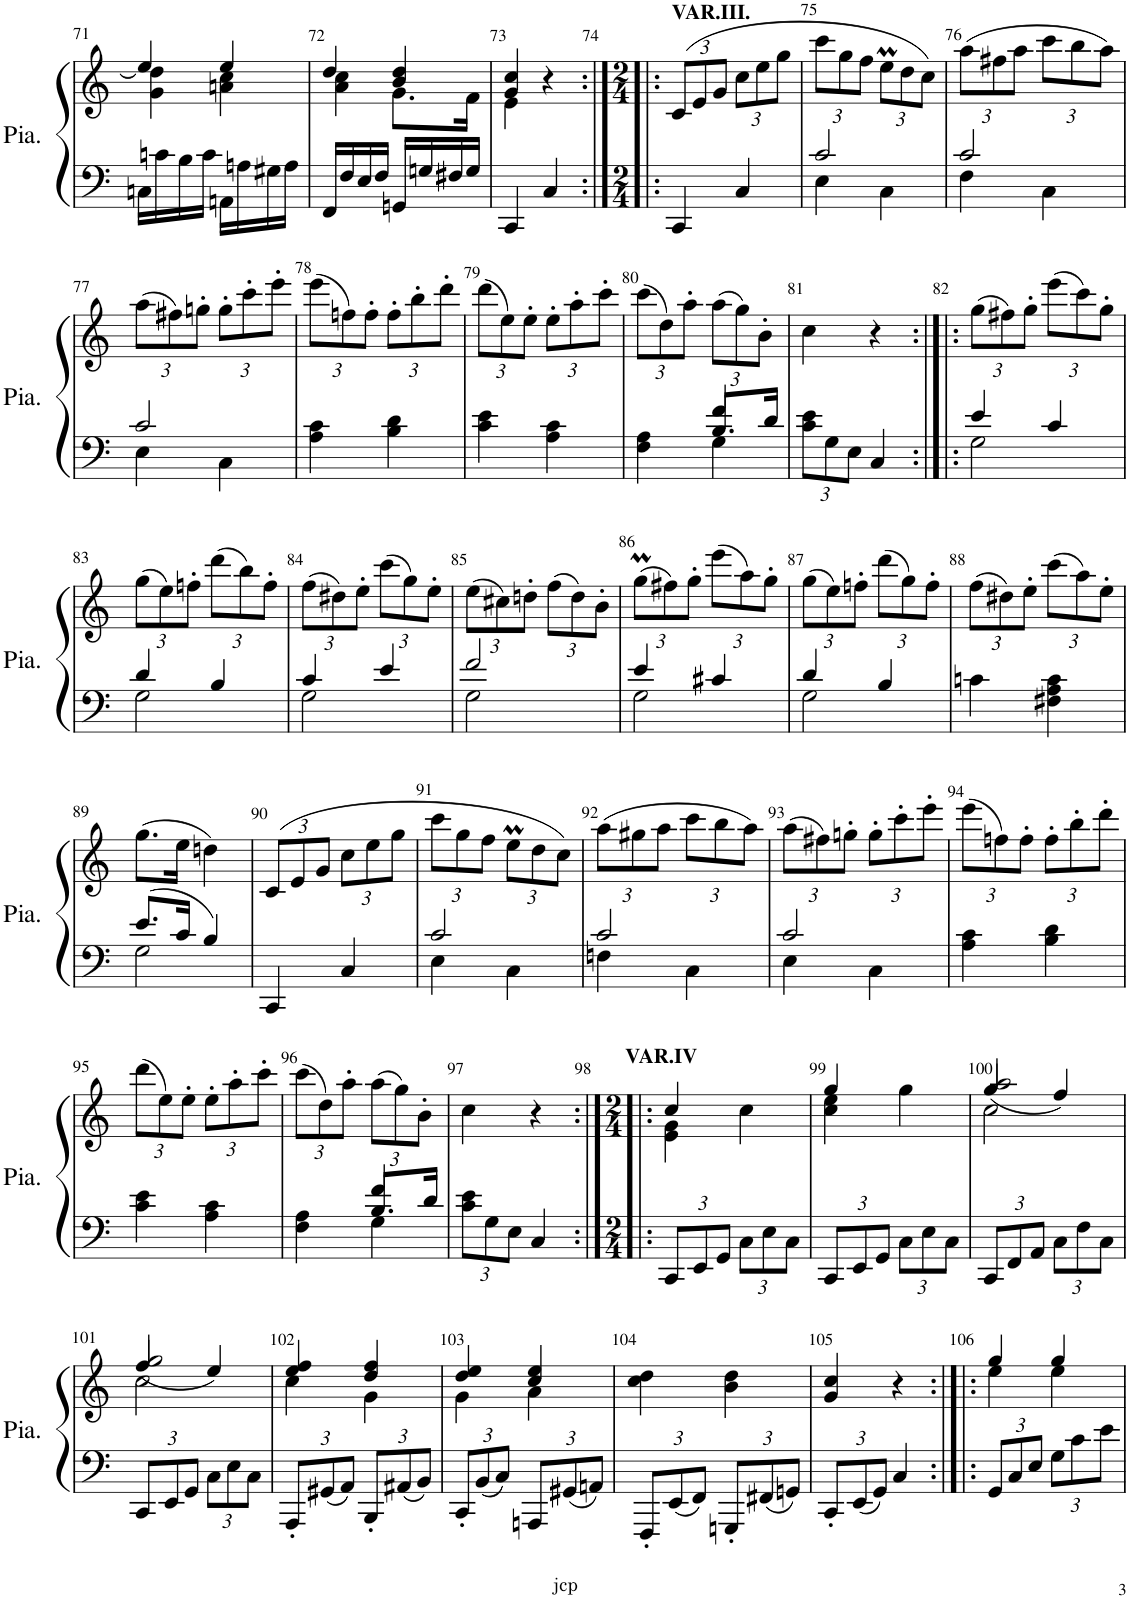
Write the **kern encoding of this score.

**kern	**kern
*part1	*part1
*staff2	*staff1
*I"Piano	*
*I'Pia.	*
!!LO:PB:g=z
*clefF4	*clefG2
*k[]	*k[]
*M2/4	*M2/4
=71	=71
*	*^
16Cn\LL	4ee/	4g\ 4dd\]
16cn\	.	.
16B\	.	.
16c\JJ	.	.
16AAn\LL	4ee/	4an\ 4cc\
16An\	.	.
16G#X\	.	.
16A\JJ	.	.
=72	=72	=72
16FF/LL	4dd/	4a\ 4cc\
16F/	.	.
16E/	.	.
16F/JJ	.	.
16GGn/LL	4b/ 4dd/	8.g\L
16Gn/	.	.
16F#X/	.	.
16G/JJ	.	16f\Jk
=73	=73	=73
4CC/	4g/ 4cc/	4e\
4C/	4r	4ryy
*	*v	*v
=74:|!|:	=74:|!|:
*M2/4	*M2/4
*	*Xbrackettup
*	*^
!	!LO:TX:a:B:t=VAR.III.	!
*	*v	*v
4CC/	(12c/L
.	12e/
.	12g/J
4C/	12cc\L
.	12ee\
.	12gg\J
=75	=75
*^	*
2c/	4E\	12ccc\L
.	.	12gg\
.	.	12ff\J
.	4C\	12eem\L
.	.	12dd\
.	.	12cc\J)
=76	=76	=76
2c/	4F\	(12aa\L
.	.	12ff#X\
.	.	12aa\J
.	4C\	12ccc\L
.	.	12bb\
.	.	12aa\J)
!!LO:LB:g=z
=77	=77	=77
2c/	4E\	(12aa\L
.	.	12ff#X\)
.	.	12ggn'\J
.	4C\	12gg'\L
.	.	12ccc'\
.	.	12eee'\J
*v	*v	*
=78	=78
4A\ 4c\	(12eee\L
.	12ffn\)
.	12ff'\J
4B\ 4d\	12ff'\L
.	12bb'\
.	12ddd'\J
=79	=79
4c\ 4e\	(12ddd\L
.	12ee\)
.	12ee'\J
4A\ 4c\	12ee'\L
.	12aa'\
.	12ccc'\J
=80	=80
*^	*
*	*^	*
4F\ 4A\	4ryy	4ryy	(12ccc\L
.	.	.	12dd\)
.	.	.	12aa'\J
8.B/L	4G\	4f/	(12aa\L
.	.	.	12gg\)
.	.	.	12b'\J
16d/Jk	.	.	.
*v	*v	*v	*
=81	=81
*Xbrackettup	*
12c\ 12e\L	4cc\
12G\	.
12E\J	.
4C/	4r
=82:|!|:	=82:|!|:
*^	*
4e/	2G\	(12gg\L
.	.	12ff#X\)
.	.	12gg'\J
4c/	.	(12eee\L
.	.	12ccc\)
.	.	12gg'\J
!!LO:LB:g=z
=83	=83	=83
4d/	2G\	(12gg\L
.	.	12ee\)
.	.	12ffn'\J
4B/	.	(12ddd\L
.	.	12bb\)
.	.	12ff'\J
=84	=84	=84
4c/	2G\	(12ff\L
.	.	12dd#X\)
.	.	12ee'\J
4e/	.	(12ccc\L
.	.	12gg\)
.	.	12ee'\J
=85	=85	=85
2f/	2G\	(12ee\L
.	.	12cc#X\)
.	.	12ddn'\J
.	.	(12ff\L
.	.	12dd\)
.	.	12b'\J
=86	=86	=86
4e/	2G\	(12ggM\L
.	.	12ff#X\)
.	.	12gg'\J
4c#X/	.	(12eee\L
.	.	12aa\)
.	.	12gg'\J
=87	=87	=87
4d/	2G\	(12gg\L
.	.	12ee\)
.	.	12ffn'\J
4B/	.	(12ddd\L
.	.	12gg\)
.	.	12ff'\J
*v	*v	*
=88	=88
4cn\	(12ff\L
.	12dd#X\)
.	12ee'\J
4F#X\ 4A\ 4c\	(12ccc\L
.	12aa\)
.	12ee'\J
!!LO:LB:g=z
=89	=89
*^	*
8.e/L	2G\	(8.gg\L
16c/Jk	.	16ee\Jk
4B/	.	4ddn\)
*v	*v	*
=90	=90
4CC/	(12c/L
.	12e/
.	12g/J
4C/	12cc\L
.	12ee\
.	12gg\J
=91	=91
*^	*
2c/	4E\	12ccc\L
.	.	12gg\
.	.	12ff\J
.	4C\	12eem\L
.	.	12dd\
.	.	12cc\J)
=92	=92	=92
2c/	4Fn\	(12aa\L
.	.	12gg#X\
.	.	12aa\J
.	4C\	12ccc\L
.	.	12bb\
.	.	12aa\J)
=93	=93	=93
2c/	4E\	(12aa\L
.	.	12ff#X\)
.	.	12ggn'\J
.	4C\	12gg'\L
.	.	12ccc'\
.	.	12eee'\J
*v	*v	*
=94	=94
4A\ 4c\	(12eee\L
.	12ffn\)
.	12ff'\J
4B\ 4d\	12ff'\L
.	12bb'\
.	12ddd'\J
!!LO:LB:g=z
=95	=95
4c\ 4e\	(12ddd\L
.	12ee\)
.	12ee'\J
4A\ 4c\	12ee'\L
.	12aa'\
.	12ccc'\J
=96	=96
*^	*
*	*^	*
4F\ 4A\	4ryy	4ryy	(12ccc\L
.	.	.	12dd\)
.	.	.	12aa'\J
8.B/L	4G\	4f/	(12aa\L
.	.	.	12gg\)
.	.	.	12b'\J
16d/Jk	.	.	.
*v	*v	*v	*
=97	=97
12c\ 12e\L	4cc\
12G\	.
12E\J	.
4C/	4r
=98:|!|:	=98:|!|:
*M2/4	*M2/4
*	*^
!	!LO:TX:a:B:t=VAR.IV	!
12CC/L	4cc/	4e\ 4g\
12EE/	.	.
12GG/J	.	.
12C\L	4cc\	4ryy
12E\	.	.
12C\J	.	.
=99	=99	=99
12CC/L	4gg/	4cc\ 4ee\
12EE/	.	.
12GG/J	.	.
12C\L	4gg\	4ryy
12E\	.	.
12C\J	.	.
=100	=100	=100
*	*	*^
12CC/L	2aa/	2cc\	(4gg/
12FF/	.	.	.
12AA/J	.	.	.
12C\L	.	.	4ff/)
12F\	.	.	.
12C\J	.	.	.
!!LO:LB:g=z	!!	!!
=101	=101	=101	=101
12CC/L	2gg/	2cc\	(4ff/
12EE/	.	.	.
12GG/J	.	.	.
12C\L	.	.	4ee/)
12E\	.	.	.
12C\J	.	.	.
*	*	*v	*v
=102	=102	=102
12AAA'/L	4ee/ 4ff/	4cc\
12GG#X/	.	.
12AA/J	.	.
12BBB'/L	4dd/ 4ff/	4g\
12AA#X/	.	.
12BB/J	.	.
=103	=103	=103
12CC'/L	4dd/ 4ee/	4g\
12BB/	.	.
12C/J	.	.
12AAAn/L	4cc/ 4ee/	4a\
12GG#X/	.	.
12AAn/J	.	.
*	*v	*v
=104	=104
12FFF'/L	4cc\ 4dd\
12EE/	.
12FF/J	.
12GGGn'/L	4b\ 4dd\
12FF#X/	.
12GGn/J	.
=105	=105
12CC'/L	4g/ 4cc/
12EE/	.
12GG/J	.
4C/	4r
=106:|!|:	=106:|!|:
*	*^
12GG/L	4gg/	4ee\
12C/	.	.
12E/J	.	.
12G\L	4gg/	4ee\
12c\	.	.
12e\J	.	.
*	*v	*v
=	=
*-	*-
